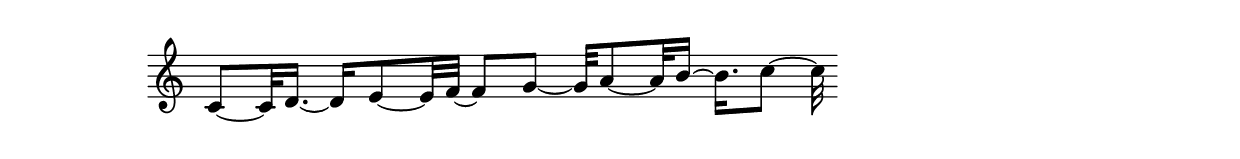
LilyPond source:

#(ly:set-option 'midi-extension "mid")
\version "2.12.3"
\include "english.ly"
\header{ 
title = ""
composer = ""
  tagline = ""  % removed 
}
%{
                                        .
S----R-- --G----m ----P--- -D----N- ---S---- 
 %}
  
melody = {
\once \override Staff.TimeSignature #'stencil = ##f
\clef treble
\key c \major
\autoBeamOn  
\cadenzaOn
c'8[~c'32[     d'16.]~   d'16[  e'8~e'32     f'32]~ f'8[    g'8]~    g'32[ a'8~a'32     b'16]~  b'16.[   c''8]~c''32]    
}

text = \lyricmode {
  
}

\score{

<<
  \new Voice = "one" {
    \melody
  }
  \new Lyrics \lyricsto "one" \text
>>
\layout {
  \context {
       \Score
    \remove "Bar_number_engraver"
  } 
  }
\midi { 
  \context {
    \Score
    tempoWholesPerMinute = #(ly:make-moment 200 4)
   }
 }
}
